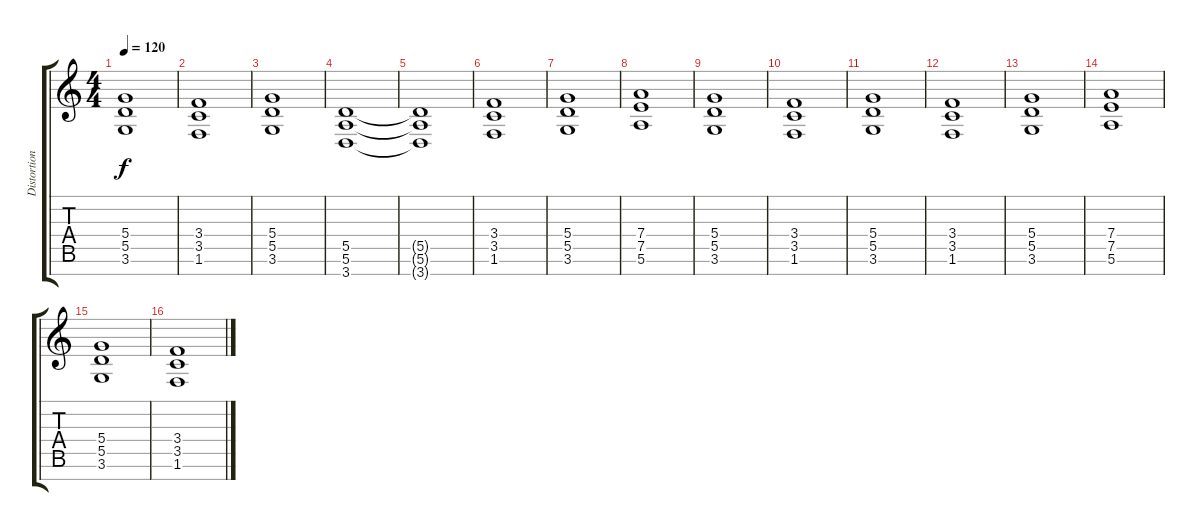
\track ("Distortion Guitar" "Distortion") {instrument distortionguitar}
\staff {score tabs}
\tuning (E4 B3 G3 D3 A2 E2 B1) {hide}
\ts (4 4)
\tempo 120
\clef g2
\ks c
(5.4 5.5 3.6).1{dy f} |
(3.4 3.5 1.6).1 |
(5.4 5.5 3.6).1 |
(5.5 5.6 3.7).1 |
(5.5{t} 5.6{t} 3.7{t}).1 |
(3.4 3.5 1.6).1 |
(5.4 5.5 3.6).1 |
(7.4 7.5 5.6).1 |
(5.4 5.5 3.6).1 |
(3.4 3.5 1.6).1 |
(5.4 5.5 3.6).1 |
(3.4 3.5 1.6).1 |
(5.4 5.5 3.6).1 |
(7.4 7.5 5.6).1 |
(5.4 5.5 3.6).1 |
(3.4 3.5 1.6).1
